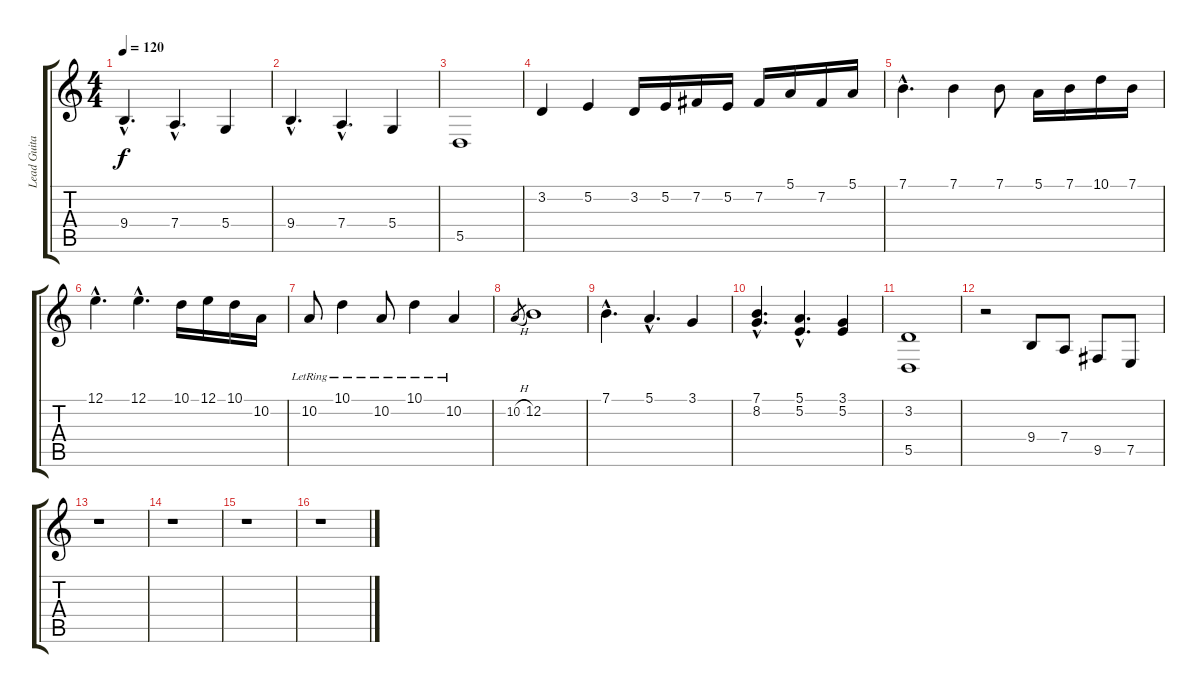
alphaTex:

\track ("Lead Guitar" "Lead Guita") {instrument synthbrass1}
\staff {score tabs}
\tuning (E4 B3 G3 D3 A2 E2) {hide}
\ts (4 4)
\tempo 120
\clef g2
\ks c
9.4{hac}.4{d dy f} 7.4{hac}.4{d} 5.4.4 |
9.4{hac}.4{d} 7.4{hac}.4{d} 5.4.4 |
5.5.1 |
3.2.4 5.2.4 3.2.16 5.2.16 7.2.16 5.2.16 7.2.16 5.1.16 7.2.16 5.1.16 |
7.1{hac}.4{d} 7.1.4 7.1.8 5.1.16 7.1.16 10.1.16 7.1.16 |
12.1{hac}.4{d} 12.1{hac}.4{d} 10.1.16 12.1.16 10.1.16 10.2.16 |
10.2{lr}.8 10.1{lr}.4 10.2{lr}.8 10.1{lr}.4 10.2{lr}.4 |
10.2{h}.8{gr} 12.2.1 |
7.1{hac}.4{d} 5.1{hac}.4{d} 3.1.4 |
(7.1{hac} 8.2{hac}).4{d} (5.1{hac} 5.2{hac}).4{d} (3.1 5.2).4 |
(3.2 5.5).1 |
r.2 9.4.8 7.4.8 9.5.8 7.5.8 |
r.1 |
r.1 |
r.1 |
r.1
